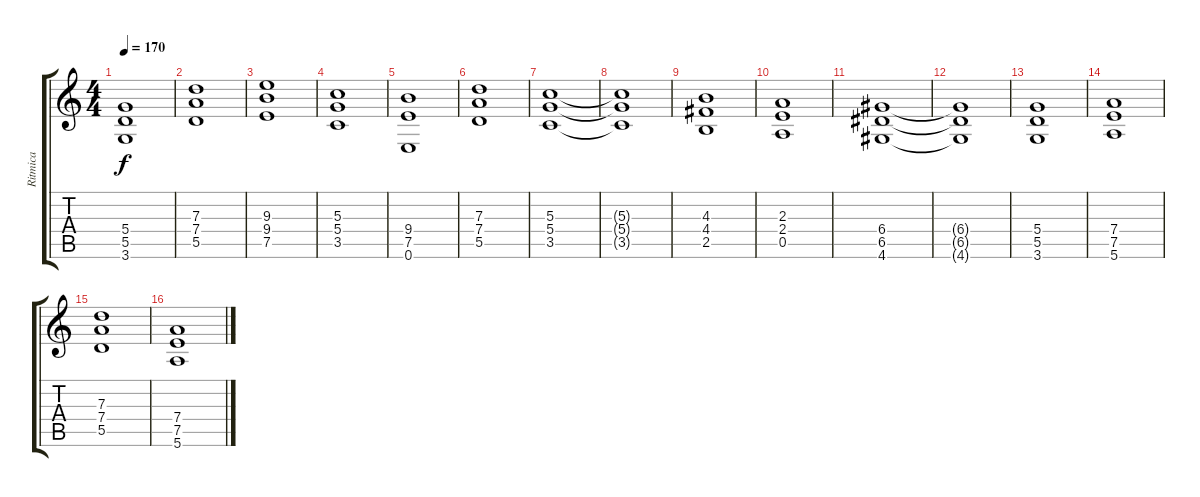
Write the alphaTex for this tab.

\track ("Ritmica" "Ritmica") {instrument overdrivenguitar}
\staff {score tabs}
\tuning (E4 B3 G3 D3 A2 E2) {hide}
\ts (4 4)
\tempo 170
\clef g2
\ks c
(5.4 5.5 3.6).1{dy f} |
(7.3 7.4 5.5).1 |
(9.3 9.4 7.5).1 |
(5.3 5.4 3.5).1 |
(9.4 7.5 0.6).1 |
(7.3 7.4 5.5).1 |
(5.3 5.4 3.5).1 |
(5.3{t} 5.4{t} 3.5{t}).1 |
(4.3 4.4 2.5).1 |
(2.3 2.4 0.5).1 |
(6.4 6.5 4.6).1 |
(6.4{t} 6.5{t} 4.6{t}).1 |
(5.4 5.5 3.6).1 |
(7.4 7.5 5.6).1 |
(7.3 7.4 5.5).1 |
(7.4 7.5 5.6).1
